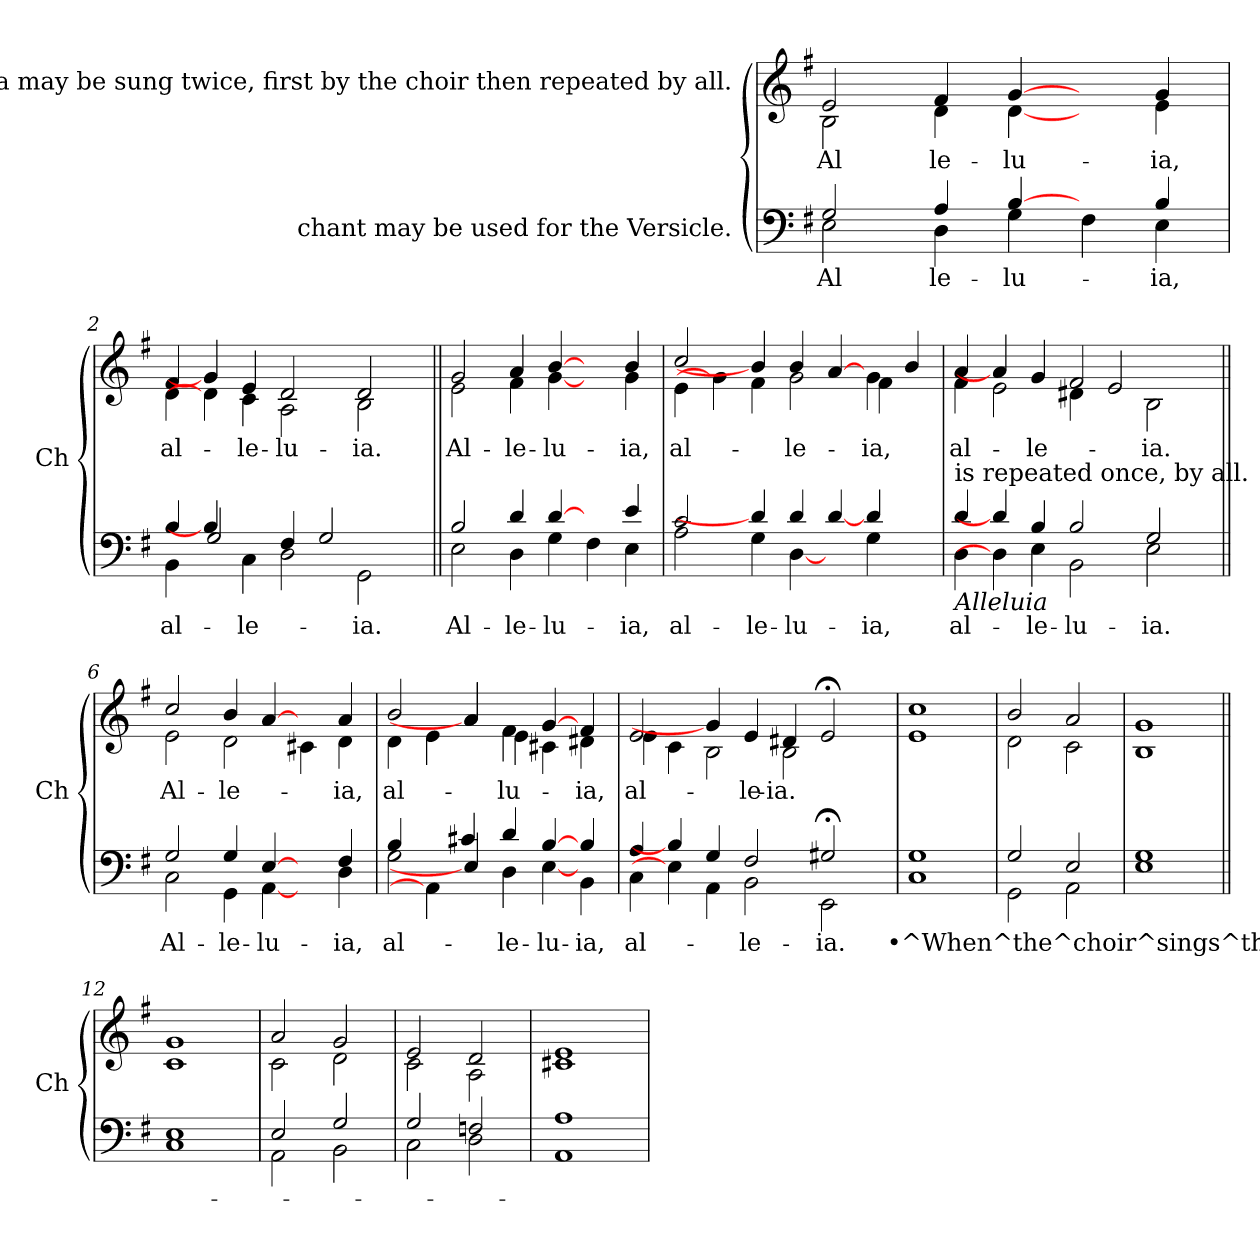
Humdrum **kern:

**kern	**text	**kern	**text
*part2	*part2	*part1	*part1
*staff2	*staff2	*staff1	*staff1
*I"chant may be used for the Versicle.	*	*I"• The Alleluia may be sung twice, first by the choir then repeated by all.	*
*I'Ch	*	*I'Ch	*
*clefF4	*	*clefG2	*
*k[f#]	*	*k[f#]	*
*G:	*	*G:	*
=1	=1	=1	=1
*^	*	*	*
!	!	!LO:LY:a	!	!LO:LY:b
*	*^	*	*^	*
2G/	2E\	2ryy	Al	2e/	2B\	Al
!	!	!	!LO:LY:a	!	!	!LO:LY:b
4D\	1ryy	4A/	le-	4f#/	4d\	le-
!	!	!	!LO:LY:a	!	!	!LO:LY:b
[4B/	.	4G\	lu-	[4g/	[4d\	-lu-
4ryy	.	4F#\	.	4ryy	4ryy	.
!	!	!	!LO:LY:a	!	!	!LO:LY:b
4E\	.	4B/	-ia,	4g/	4e\	-ia,
=2	=2	=2	=2	=2	=2	=2
!	!	!	!LO:LY:a	!	!	!LO:LY:b
*	*v	*v	*	*	*	*
4B/	4BB\	al-	4f#/	4d\	al-
4B/]	2G/	.	4g/]	4d\]	.
!	!	!LO:LY:a	!	!	!LO:LY:b
4C\	.	-le-	4e/	4c\	-le-
!	!	!	!	!	!LO:LY:b
2D\	4F#/	.	2d/	2A\	-lu-
.	2G/	.	.	.	.
!	!	!LO:LY:a	!	!	!LO:LY:b
2GG\	.	-ia.	2d/	2B\	-ia.
.	4ryy	.	.	.	.
=3||	=3||	=3||	=3||	=3||	=3||
!	!	!LO:LY:a	!	!	!LO:LY:b
2B/	2E\	Al-	2g/	2e\	Al-
!	!	!LO:LY:a	!	!	!LO:LY:b
4D\	4d/	-le-	4a/	4f#\	-le-
!	!	!LO:LY:a	!	!	!LO:LY:b
[4d/	4G\	-lu-	[4b/	[4g\	-lu-
4ryy	4F#\	.	4ryy	4ryy	.
!	!	!LO:LY:a	!	!	!LO:LY:b
4E\	4e/	-ia,	4b/	4g\	-ia,
=4	=4	=4	=4	=4	=4
!	!	!LO:LY:a	!	!	!LO:LY:b
2c/	2A\	-al-	2cc/	4e\	al-
.	.	.	.	4g\]	.
!	!	!LO:LY:a	!	!	!
4d/]	4G\	-le-	4b/]	4f#\	.
!	!	!LO:LY:a	!	!	!LO:LY:b
4d/	[4D\	-lu-	4b/	2g\	le-
[4d/	4ryy	.	[4a/	.	.
!	!	!LO:LY:a	!	!	!LO:LY:b
4d/	4G\	-ia,	4g\	4f#\	-ia,
4ryy	4ryy	.	4ryy	4b/	.
!!LO:LB:g=z	!!
=5	=5	=5	=5	=5	=5
!LO:TX:b:i:t=Alleluia	!	!	!	!	!
!LO:TX:t=is repeated once, by all.	!	!	!	!	!
!	!	!LO:LY:a	!	!	!LO:LY:b
4d/	4D\	al-	4a/	4f#\	al-
4d/]	4D\]	.	4a/]	2e\	.
!	!	!LO:LY:a	!	!	!LO:LY:b
4B/	4E\	-le-	4g/	.	-le-
!	!	!LO:LY:a	!	!	!
2B/	2BB\	-lu-	2f#/	4d#X\	.
.	.	.	.	2e/	.
!	!	!LO:LY:a	!	!	!LO:LY:b
2G/	2E\	-ia.	2B\	.	-ia.
.	.	.	.	4ryy	.
=6||	=6||	=6||	=6||	=6||	=6||
!	!	!LO:LY:a	!	!	!LO:LY:b
2G/	2C\	Al-	2cc/	2e\	Al-
!	!	!LO:LY:a	!	!	!LO:LY:b
4G/	4GG\	-le-	4b/	2d\	-le-
!	!	!LO:LY:a	!	!	!
[4E/	[4AA\	-lu-	[4a/	.	.
4ryy	4ryy	.	4ryy	4c#X\	.
!	!	!LO:LY:a	!	!	!LO:LY:b
4F#/	4D\	-ia,	4d\	4a/	-ia,
=7	=7	=7	=7	=7	=7
!	!	!LO:LY:a	!	!	!LO:LY:b
2G\	4B/	al-	2b/	4d\	al-
.	4AA\]	.	.	4e\	.
4E/]	4c#X/	.	4a/]	4a/	.
!	!	!LO:LY:a	!	!	!LO:LY:b
!	!	!	!	!	!LO:LY:b
4D\	4d/	le-	4f#\	4e\	-lu-
!	!	!LO:LY:a	!	!	!
[4B/	[4E\	-lu-	[4g/	4c#X\	.
!	!	!LO:LY:a	!	!	!LO:LY:b
4BB\	4B/	-ia,	4d#X\	4f#/	-ia,
=8	=8	=8	=8	=8	=8
!	!	!LO:LY:a	!	!	!LO:LY:b
4A/	4C\	-al-	2e/	4e\	-al-
4B/]	4E\]	.	.	4c\	.
4G/	4AA\	.	4g/]	2B\	.
!	!	!LO:LY:a	!	!	!LO:LY:b
2F#/	2BB\	-le-	4e/	.	-le-
!	!	!	!	!	!LO:LY:b
!	!	!	!	!	!LO:LY:b
.	.	.	4d#X/	2B\	-ia.
!	!	!LO:LY:a	!	!	!
2G#X;</	2EE\	-ia.	2e;</	.	.
.	.	.	.	4ryy	.
*v	*v	*	*	*	*
!!LO:LB:g=z
=9!	=9!	=9!	=9!	=9!
!	!	!LO:TX:a:t=Single Chant	!	!
!	!LO:LY:a	!	!	!
*	*	*v	*v	*
1C 1G	•^When^the^choir^sings^the^Versicle,^the-	1e 1cc	.
=10	=10	=10	=10
*^	*	*^	*
2G/	2GG\	.	2b/	2d\	.
2E/	2AA\	.	2a/	2c\	.
*v	*v	*	*	*	*
*	*	*v	*v	*
=11	=11	=11	=11
1E 1G	.	1B 1g	.
=12||	=12||	=12||	=12||
1C 1E	.	1c 1g	.
=13	=13	=13	=13
*^	*	*^	*
2E/	2AA\	.	2a/	2c\	.
2G/	2BB\	.	2g/	2d\	.
=14	=14	=14	=14	=14	=14
2G/	2C\	.	2e/	2c\	.
2Fn/	2D\	.	2d/	2A\	.
*v	*v	*	*	*	*
*	*	*v	*v	*
=15	=15	=15	=15
1AA 1A	.	1c#X 1e	.
=!	=!	=!	=!
*-	*-	*-	*-
